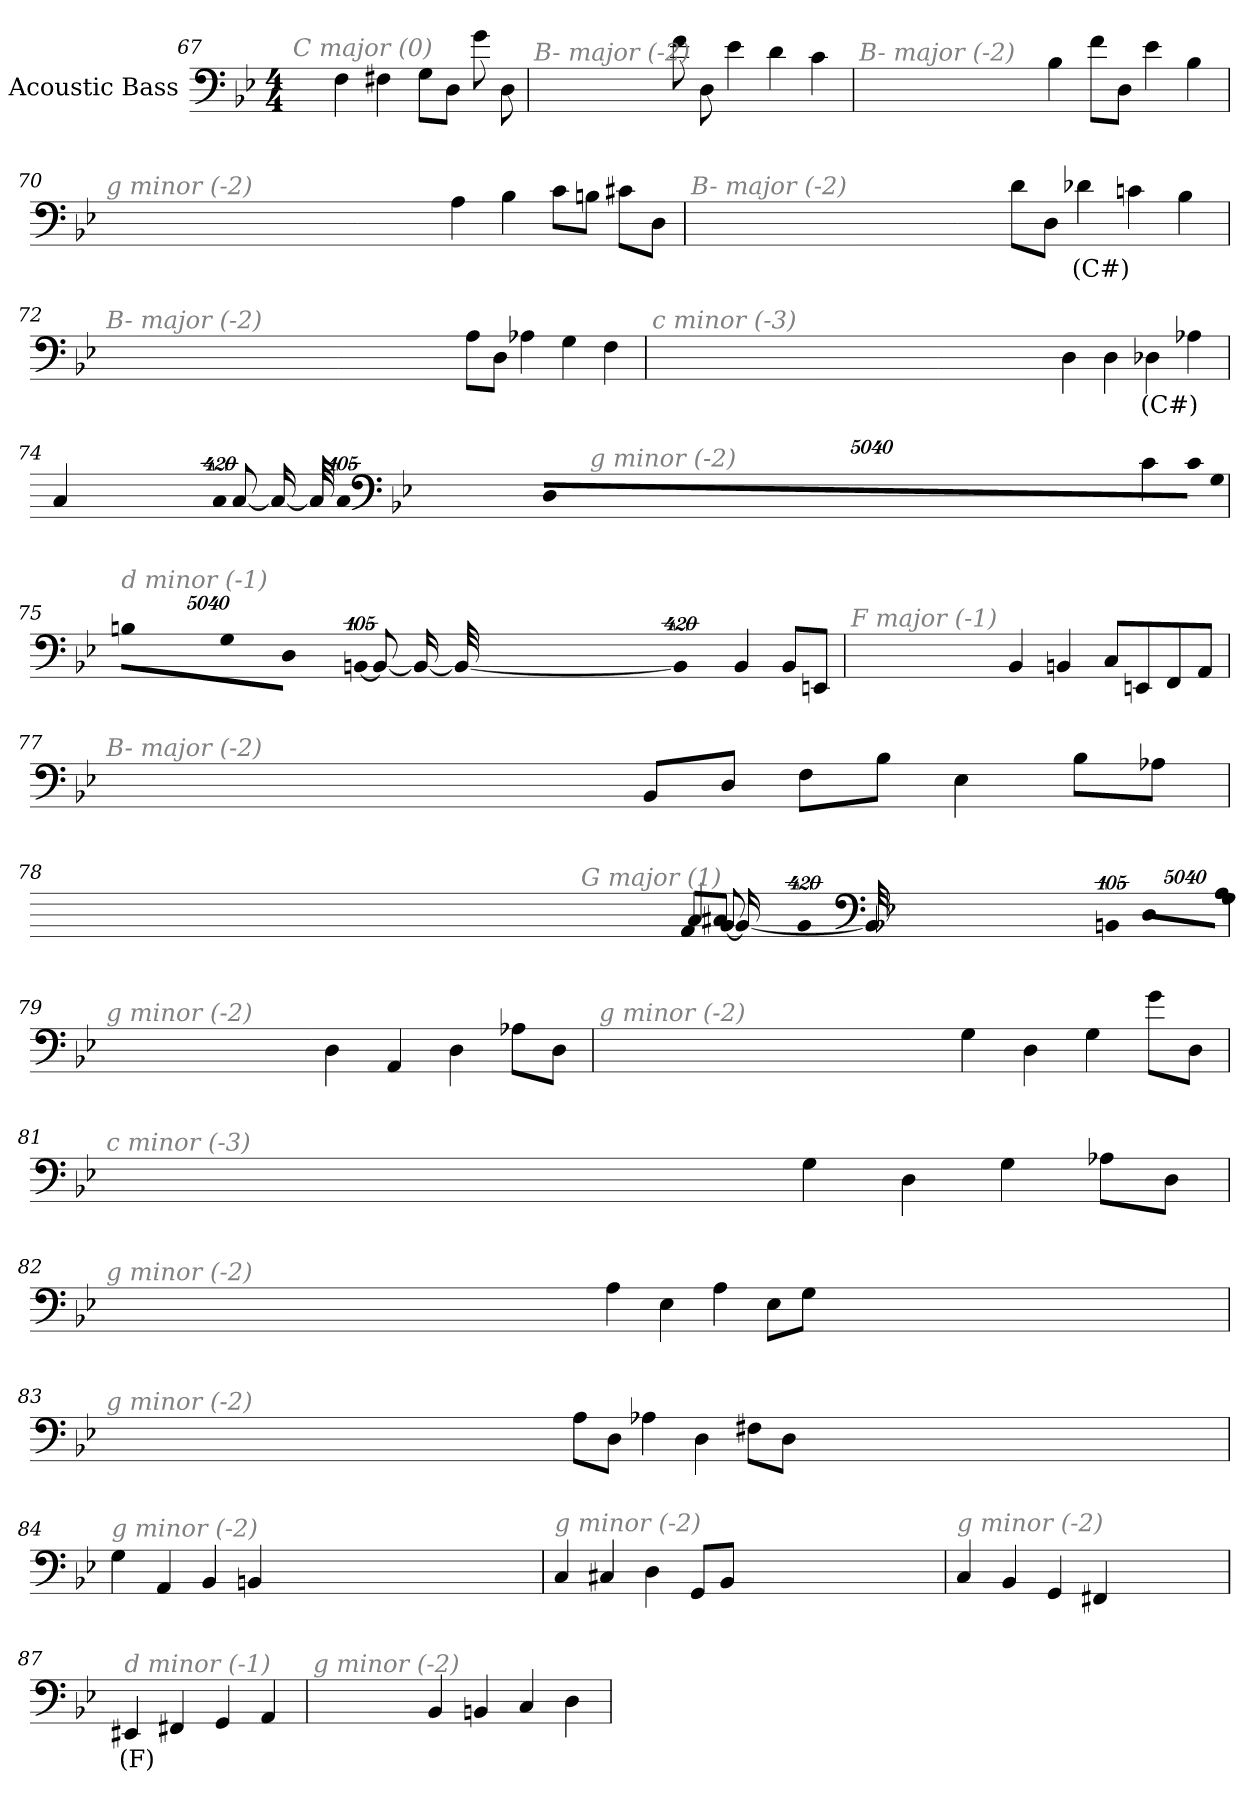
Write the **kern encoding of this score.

**kern	**text
*part1	*part1
*staff1	*staff1
*I"Acoustic Bass	*
*clefF4	*
*ITrd7c12	*
*k[b-e-]	*
*B-:	*
*M4/4	*
=67	=67
!LO:TX:i:color=#808080:t=C major (0)	!
4FF	.
4FF#X	.
8GGL	.
8DDJ	.
8G	.
8DD	.
=68	=68
!LO:TX:i:color=#808080:t=B- major (-2)	!
8F	.
8DD	.
4E-	.
4D	.
4C	.
=69	=69
!LO:TX:i:color=#808080:t=B- major (-2)	!
4BB-	.
8FL	.
8DDJ	.
4E-	.
4BB-	.
=70	=70
!LO:TX:i:color=#808080:t=g minor (-2)	!
4AA	.
4BB-	.
8CL	.
8BBnJ	.
8C#XL	.
8DDJ	.
=71	=71
!LO:TX:i:color=#808080:t=B- major (-2)	!
8DL	.
8DDJ	.
4D-Xi	(C#)
4Cn	.
4BB-	.
=72	=72
!LO:TX:i:color=#808080:t=B- major (-2)	!
8AAL	.
8DDJ	.
4AA-X	.
4GG	.
4FF	.
=73	=73
!LO:TX:i:color=#808080:t=c minor (-3)	!
4DD	.
4DD	.
4DD-Xi	(C#)
4AA-X	.
=74	=74
!LO:TX:i:color=#808080:t=g minor (-2)	!
4C	.
!LO:N:vis=8	!
40320%3347CL	.
!LO:N:vis=8	!
40320%3347GG	.
!LO:N:vis=8	!
40320%3347DDJ	.
!LO:N:vis=1024	!
[13440%13CC	.
8CC_	.
16CC_	.
32CC_	.
!LO:N:vis=1024%31	!
13440%407CC]	.
4CC	.
=75	=75
!LO:TX:i:color=#808080:t=d minor (-1)	!
!LO:N:vis=8	!
40320%3347BBnL	.
!LO:N:vis=8	!
40320%3347GG	.
!LO:N:vis=8	!
40320%3347DDJ	.
!LO:N:vis=1024	!
[13440%13BBBn	.
8BBB_	.
16BBB_	.
32BBB_	.
!LO:N:vis=1024%31	!
13440%407BBB]	.
4BBB	.
8BBBL	.
8EEEnJ	.
=76	=76
!LO:TX:i:color=#808080:t=F major (-1)	!
4BBB-	.
4BBBn	.
8CCL	.
8EEEn	.
8FFF	.
8AAAJ	.
=77	=77
!LO:TX:i:color=#808080:t=B- major (-2)	!
8BBB-L	.
8DDJ	.
8FFL	.
8BB-J	.
4EE-	.
8BB-L	.
8AA-XJ	.
=78	=78
!LO:TX:i:color=#808080:t=G major (1)	!
!LO:N:vis=8	!
40320%3347AAL	.
!LO:N:vis=8	!
40320%3347GG	.
!LO:N:vis=8	!
40320%3347DDJ	.
!LO:N:vis=1024	!
[13440%13BBBn	.
8BBB_	.
16BBB_	.
32BBB_	.
!LO:N:vis=1024%31	!
13440%407BBB]	.
4CC	.
8CC#XL	.
8AAAJ	.
=79	=79
!LO:TX:i:color=#808080:t=g minor (-2)	!
4DD	.
4AAA	.
4DD	.
8AA-XL	.
8DDJ	.
=80	=80
!LO:TX:i:color=#808080:t=g minor (-2)	!
4GG	.
4DD	.
4GG	.
8GL	.
8DDJ	.
=81	=81
!LO:TX:i:color=#808080:t=c minor (-3)	!
4GG	.
4DD	.
4GG	.
8AA-XL	.
8DDJ	.
=82	=82
!LO:TX:i:color=#808080:t=g minor (-2)	!
4AA	.
4EE-	.
4AA	.
8EE-L	.
8GGJ	.
=83	=83
!LO:TX:i:color=#808080:t=g minor (-2)	!
8AAL	.
8DDJ	.
4AA-X	.
4DD	.
8FF#XL	.
8DDJ	.
=84	=84
!LO:TX:i:color=#808080:t=g minor (-2)	!
4GG	.
4AAA	.
4BBB-	.
4BBBn	.
=85	=85
!LO:TX:i:color=#808080:t=g minor (-2)	!
4CC	.
4CC#X	.
4DD	.
8GGGL	.
8BBB-J	.
=86	=86
!LO:TX:i:color=#808080:t=g minor (-2)	!
4CC	.
4BBB-	.
4GGG	.
4FFF#X	.
=87	=87
!LO:TX:i:color=#808080:t=d minor (-1)	!
4EEE#Xj	(F)
4FFF#X	.
4GGG	.
4AAA	.
=88	=88
!LO:TX:i:color=#808080:t=g minor (-2)	!
4BBB-	.
4BBBn	.
4CC	.
4DD	.
=	=
*-	*-
